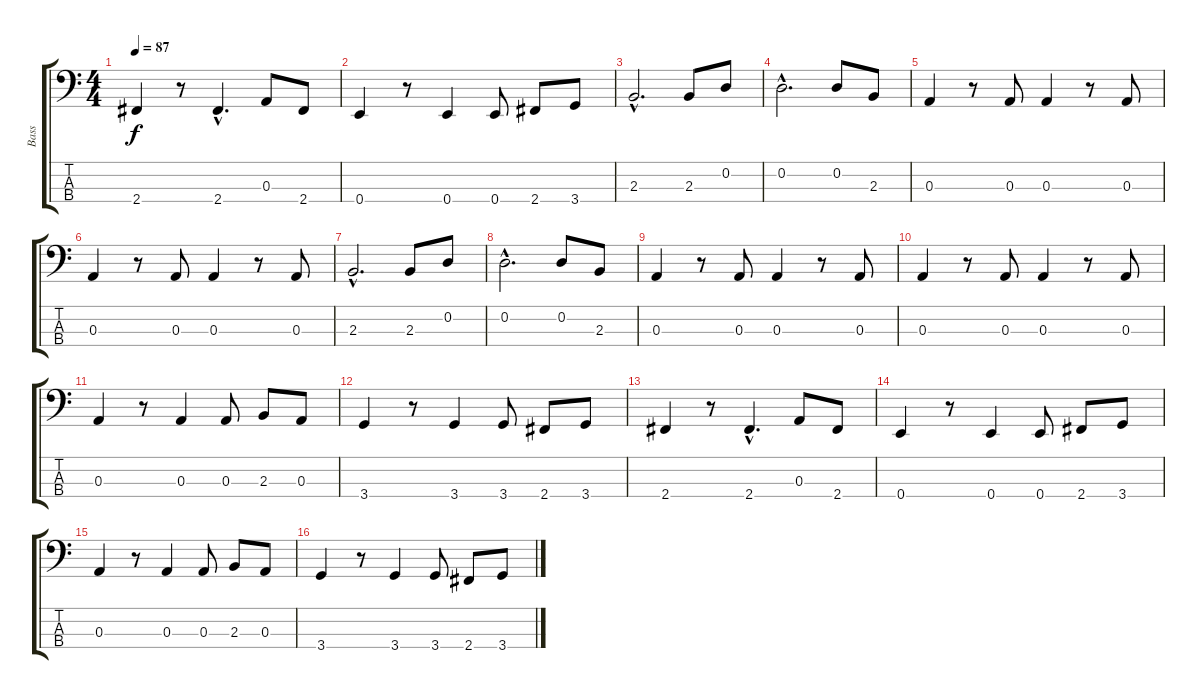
\track ("Bass" "Bass") {instrument electricbassfinger}
\staff {score tabs}
\tuning (G2 D2 A1 E1) {hide}
\ts (4 4)
\tempo 87
\clef f4
\ks c
2.4.4{dy f} r.8 2.4{hac}.4{d} 0.3.8 2.4.8 |
0.4.4 r.8 0.4.4 0.4.8 2.4.8 3.4.8 |
2.3{hac}.2{d} 2.3.8 0.2.8 |
0.2{hac}.2{d} 0.2.8 2.3.8 |
0.3.4 r.8 0.3.8 0.3.4 r.8 0.3.8 |
0.3.4 r.8 0.3.8 0.3.4 r.8 0.3.8 |
2.3{hac}.2{d} 2.3.8 0.2.8 |
0.2{hac}.2{d} 0.2.8 2.3.8 |
0.3.4 r.8 0.3.8 0.3.4 r.8 0.3.8 |
0.3.4 r.8 0.3.8 0.3.4 r.8 0.3.8 |
0.3.4 r.8 0.3.4 0.3.8 2.3.8 0.3.8 |
3.4.4 r.8 3.4.4 3.4.8 2.4.8 3.4.8 |
2.4.4 r.8 2.4{hac}.4{d} 0.3.8 2.4.8 |
0.4.4 r.8 0.4.4 0.4.8 2.4.8 3.4.8 |
0.3.4 r.8 0.3.4 0.3.8 2.3.8 0.3.8 |
3.4.4 r.8 3.4.4 3.4.8 2.4.8 3.4.8
